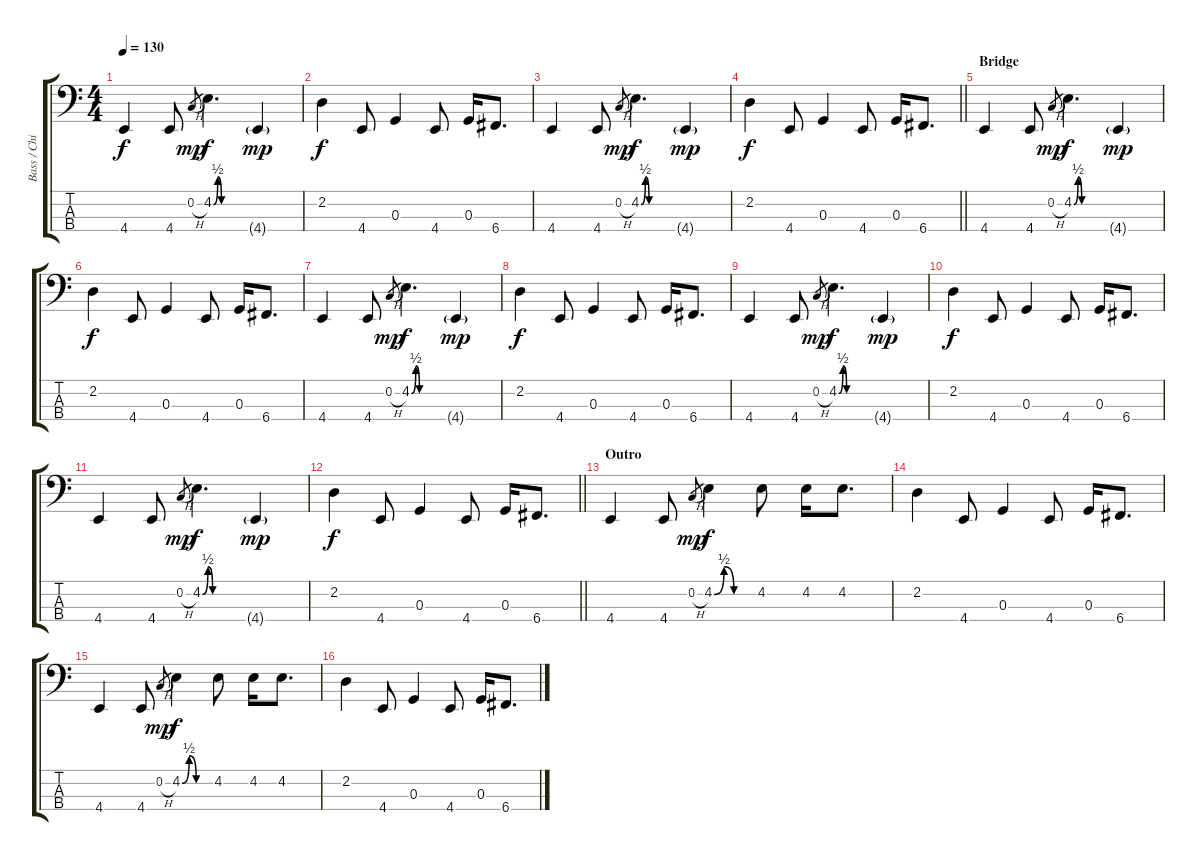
\track ("Bass / Chi Cheng" "Bass / Chi") {instrument electricbassfinger}
\staff {score tabs}
\tuning (F2 C2 G1 C1) {hide}
\ts (4 4)
\tempo 130
\clef f4
\ks c
4.4.4{dy f} 4.4.8 0.2{h}.8{gr dy mp} 4.2{be (custom 0 0 8 2 15 0 60 0)}.4{d dy f} 4.4{g}.4{dy mp} |
2.2.4{dy f} 4.4.8 0.3.4 4.4.8 0.3.16 6.4.8{d} |
4.4.4 4.4.8 0.2{h}.8{gr dy mp} 4.2{be (custom 0 0 8 2 15 0 60 0)}.4{d dy f} 4.4{g}.4{dy mp} |
\barLineRight lightlight
2.2.4{dy f} 4.4.8 0.3.4 4.4.8 0.3.16 6.4.8{d} |
\section ("" "Bridge")
4.4.4 4.4.8 0.2{h}.8{gr dy mp} 4.2{be (custom 0 0 8 2 15 0 60 0)}.4{d dy f} 4.4{g}.4{dy mp} |
2.2.4{dy f} 4.4.8 0.3.4 4.4.8 0.3.16 6.4.8{d} |
4.4.4 4.4.8 0.2{h}.8{gr dy mp} 4.2{be (custom 0 0 8 2 15 0 60 0)}.4{d dy f} 4.4{g}.4{dy mp} |
2.2.4{dy f} 4.4.8 0.3.4 4.4.8 0.3.16 6.4.8{d} |
4.4.4 4.4.8 0.2{h}.8{gr dy mp} 4.2{be (custom 0 0 8 2 15 0 60 0)}.4{d dy f} 4.4{g}.4{dy mp} |
2.2.4{dy f} 4.4.8 0.3.4 4.4.8 0.3.16 6.4.8{d} |
4.4.4 4.4.8 0.2{h}.8{gr dy mp} 4.2{be (custom 0 0 8 2 15 0 60 0)}.4{d dy f} 4.4{g}.4{dy mp} |
\barLineRight lightlight
2.2.4{dy f} 4.4.8 0.3.4 4.4.8 0.3.16 6.4.8{d} |
\section ("" "Outro")
4.4.4 4.4.8 0.2{h}.8{gr dy mp} 4.2{be (custom 0 0 15 2 30 0 60 0)}.4{dy f} 4.2.8 4.2.16 4.2.8{d} |
2.2.4 4.4.8 0.3.4 4.4.8 0.3.16 6.4.8{d} |
4.4.4 4.4.8 0.2{h}.8{gr dy mp} 4.2{be (custom 0 0 15 2 30 0 60 0)}.4{dy f} 4.2.8 4.2.16 4.2.8{d} |
2.2.4 4.4.8 0.3.4 4.4.8 0.3.16 6.4.8{d}
